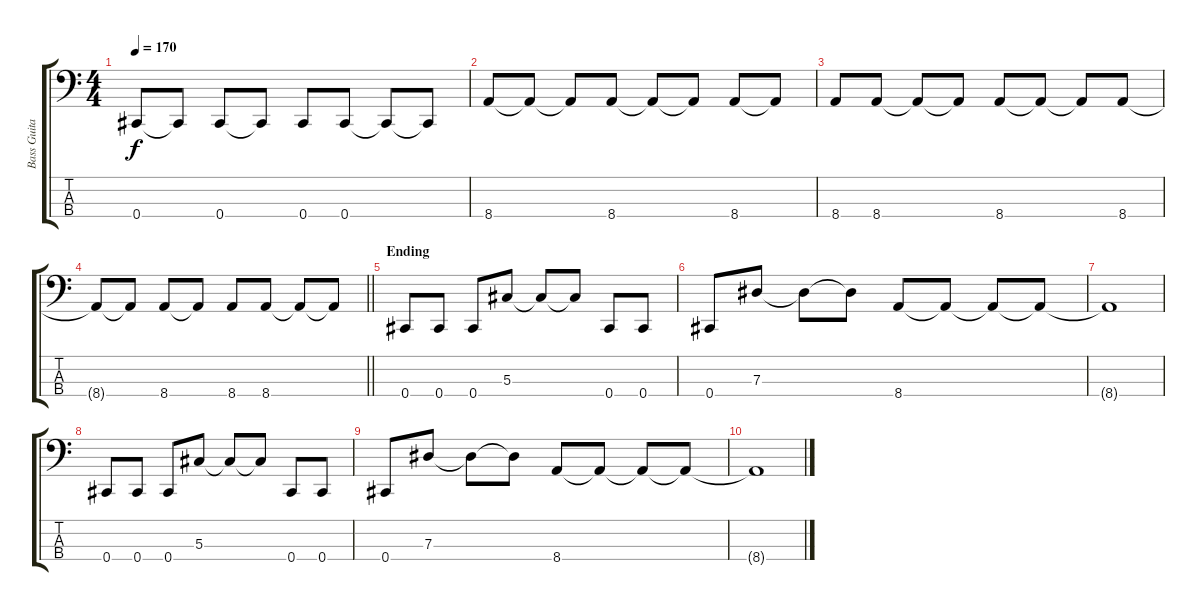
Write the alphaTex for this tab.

\track ("Bass Guitar" "Bass Guita") {instrument electricbassfinger}
\staff {score tabs}
\tuning (Gb2 Db2 Ab1 Db1) {hide}
\ts (4 4)
\tempo 170
\clef f4
\ks c
0.4{t}.8{dy f} 0.4{t}.8 0.4.8 0.4{t}.8 0.4.8 0.4.8 0.4{t}.8 0.4{t}.8 |
8.4.8 8.4{t}.8 8.4{t}.8 8.4.8 8.4{t}.8 8.4{t}.8 8.4.8 8.4{t}.8 |
8.4.8 8.4.8 8.4{t}.8 8.4{t}.8 8.4.8 8.4{t}.8 8.4{t}.8 8.4.8 |
\barLineRight lightlight
8.4{t}.8 8.4{t}.8 8.4.8 8.4{t}.8 8.4.8 8.4.8 8.4{t}.8 8.4{t}.8 |
\section ("" "Ending")
0.4.8 0.4.8 0.4.8 5.3.8 5.3{t}.8 5.3{t}.8 0.4.8 0.4.8 |
0.4.8 7.3.8 7.3{t}.8 7.3{t}.8 8.4.8 8.4{t}.8 8.4{t}.8 8.4{t}.8 |
8.4{t}.1 |
0.4.8 0.4.8 0.4.8 5.3.8 5.3{t}.8 5.3{t}.8 0.4.8 0.4.8 |
0.4.8 7.3.8 7.3{t}.8 7.3{t}.8 8.4.8 8.4{t}.8 8.4{t}.8 8.4{t}.8 |
8.4{t}.1
